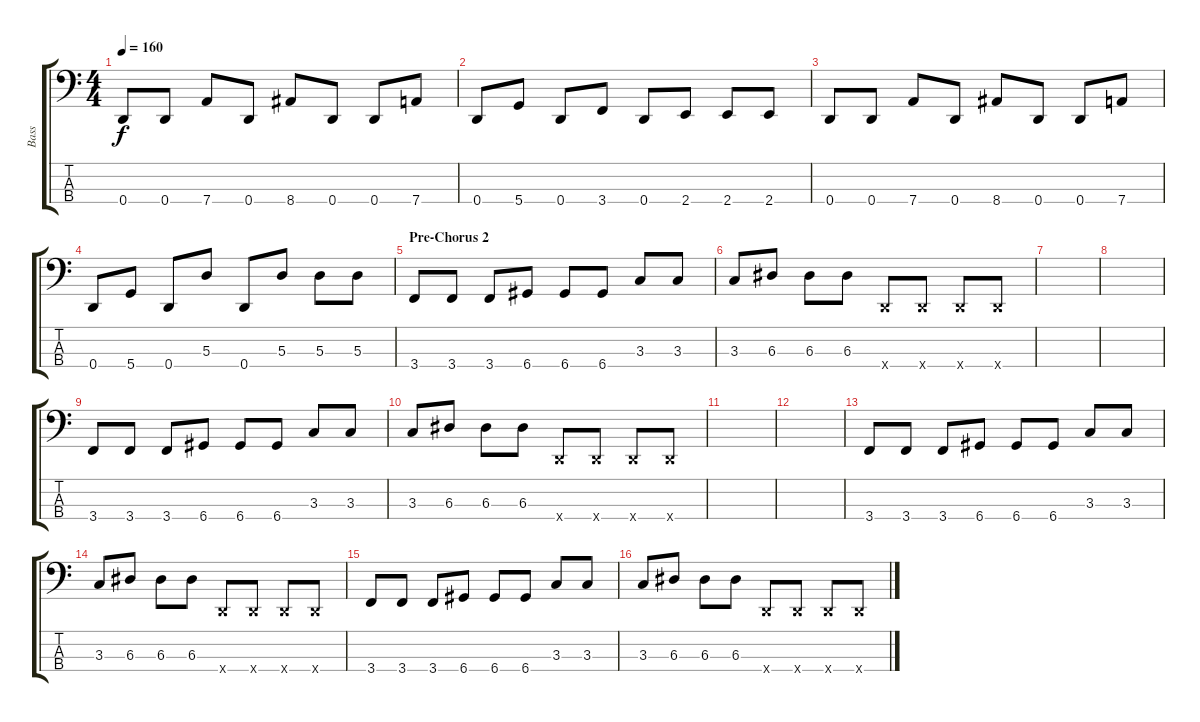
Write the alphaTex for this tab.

\track ("Bass" "Bass") {instrument overdrivenguitar}
\staff {score tabs}
\tuning (G2 D2 A1 D1) {hide}
\ts (4 4)
\tempo 160
\clef f4
\ks c
0.4.8{dy f} 0.4.8 7.4.8 0.4.8 8.4.8 0.4.8 0.4.8 7.4.8 |
0.4.8 5.4.8 0.4.8 3.4.8 0.4.8 2.4.8 2.4.8 2.4.8 |
0.4.8 0.4.8 7.4.8 0.4.8 8.4.8 0.4.8 0.4.8 7.4.8 |
0.4.8 5.4.8 0.4.8 5.3.8 0.4.8 5.3.8 5.3.8 5.3.8 |
\section ("" "Pre-Chorus 2")
3.4.8 3.4.8 3.4.8 6.4.8 6.4.8 6.4.8 3.3.8 3.3.8 |
3.3.8 6.3.8 6.3.8 6.3.8 0.4{x}.8 0.4{x}.8 0.4{x}.8 0.4{x}.8 |
|
|
3.4.8 3.4.8 3.4.8 6.4.8 6.4.8 6.4.8 3.3.8 3.3.8 |
3.3.8 6.3.8 6.3.8 6.3.8 0.4{x}.8 0.4{x}.8 0.4{x}.8 0.4{x}.8 |
|
|
3.4.8 3.4.8 3.4.8 6.4.8 6.4.8 6.4.8 3.3.8 3.3.8 |
3.3.8 6.3.8 6.3.8 6.3.8 0.4{x}.8 0.4{x}.8 0.4{x}.8 0.4{x}.8 |
3.4.8 3.4.8 3.4.8 6.4.8 6.4.8 6.4.8 3.3.8 3.3.8 |
3.3.8 6.3.8 6.3.8 6.3.8 0.4{x}.8 0.4{x}.8 0.4{x}.8 0.4{x}.8
